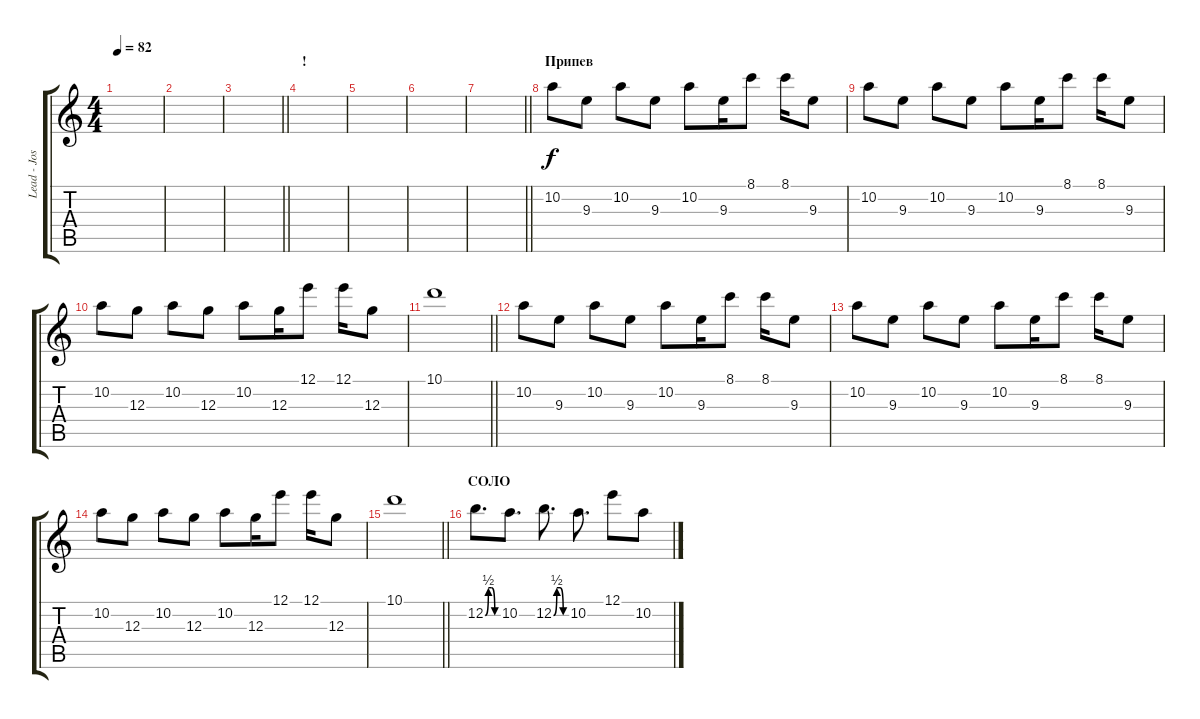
\track ("Lead - Josh Farro д" "Lead - Jos") {instrument distortionguitar}
\staff {score tabs}
\tuning (E4 B3 G3 D3 A2 D2) {hide}
\ts (4 4)
\tempo 82
\clef g2
\ks c
|
|
\barLineRight lightlight
|
\section ("" "!")
|
|
|
\barLineRight lightlight
|
\section ("" "Припев")
10.2.8 9.3.8 10.2.8 9.3.8 10.2.8 9.3.16 8.1.8 8.1.16 9.3.8 |
10.2.8 9.3.8 10.2.8 9.3.8 10.2.8 9.3.16 8.1.8 8.1.16 9.3.8 |
10.2.8 12.3.8 10.2.8 12.3.8 10.2.8 12.3.16 12.1.8 12.1.16 12.3.8 |
\barLineRight lightlight
10.1.1 |
10.2.8 9.3.8 10.2.8 9.3.8 10.2.8 9.3.16 8.1.8 8.1.16 9.3.8 |
10.2.8 9.3.8 10.2.8 9.3.8 10.2.8 9.3.16 8.1.8 8.1.16 9.3.8 |
10.2.8 12.3.8 10.2.8 12.3.8 10.2.8 12.3.16 12.1.8 12.1.16 12.3.8 |
\barLineRight lightlight
10.1.1 |
\section ("" "СОЛО")
12.2{be (custom 0 0 15 2 30 2 45 0 60 0)}.8{d} 10.2.8{d} 12.2{be (custom 0 0 15 2 30 2 45 0 60 0)}.8{d} 10.2.8{d} 12.1.8 10.2.8
